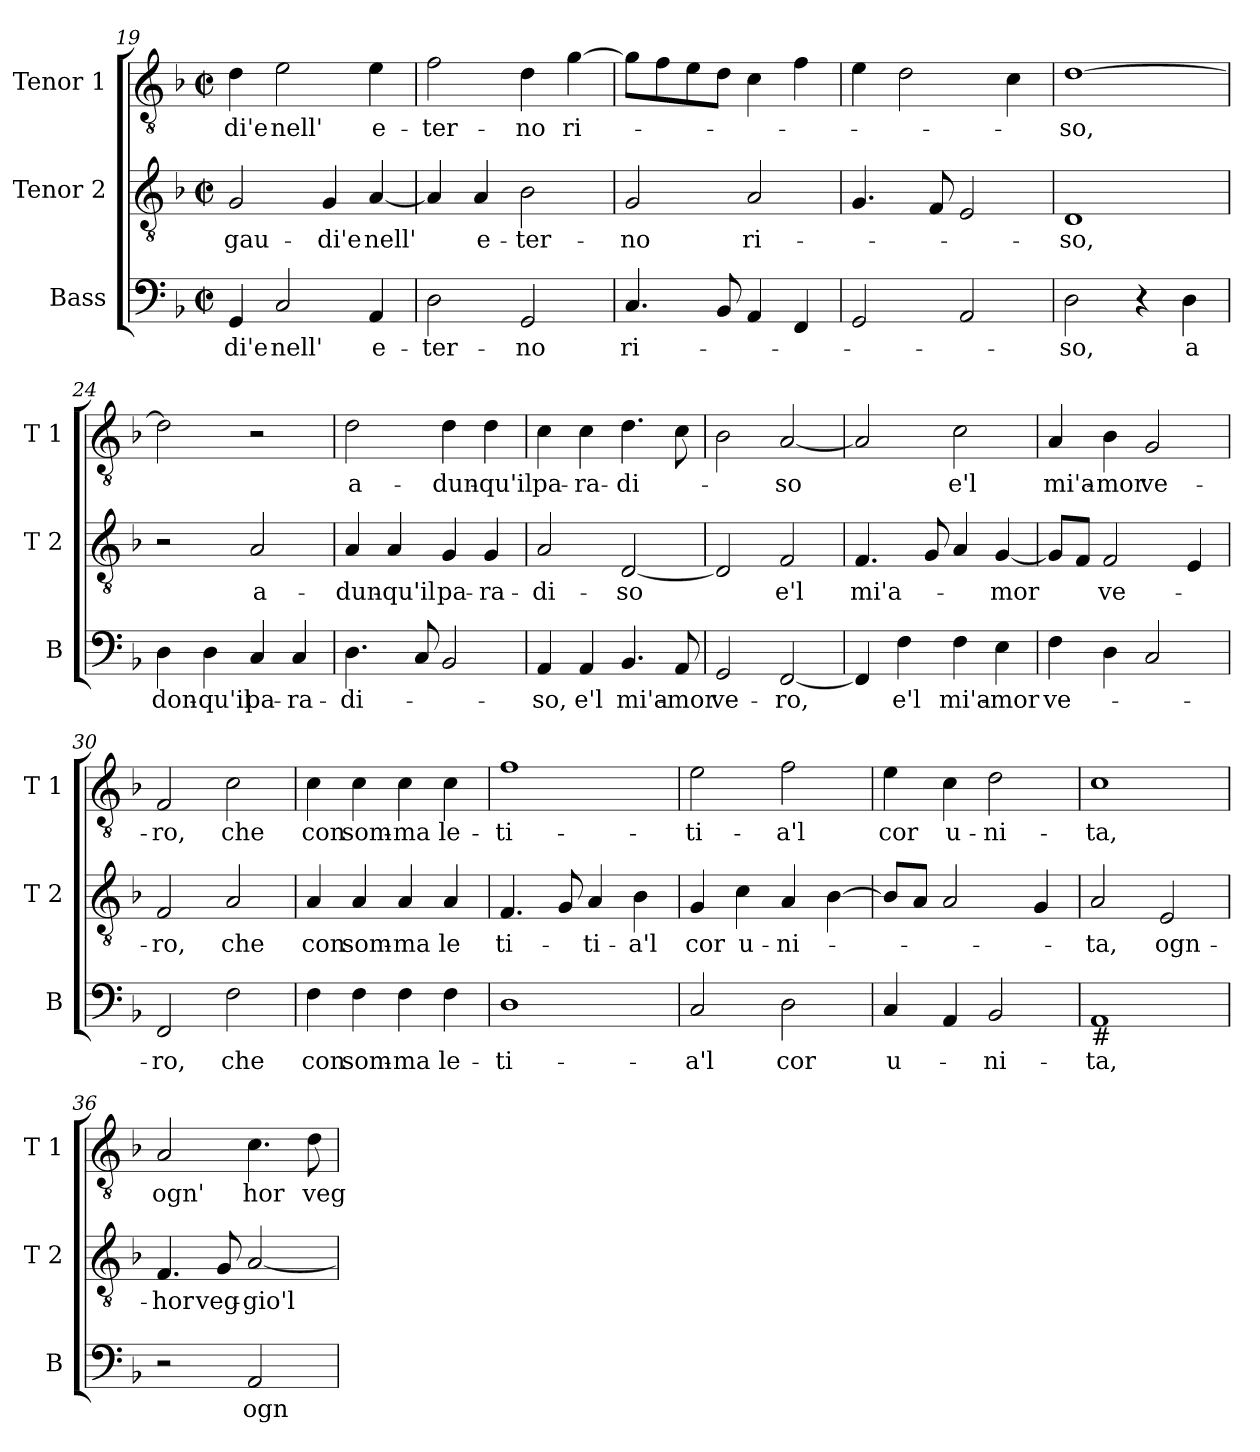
**kern	**text	**kern	**text	**kern	**text
*part3	*part3	*part2	*part2	*part1	*part1
*staff3	*staff3	*staff2	*staff2	*staff1	*staff1
*I"Bass	*	*I"Tenor 2	*	*I"Tenor 1	*
*I'B	*	*I'T 2	*	*I'T 1	*
*clefF4	*	*clefGv2	*	*clefGv2	*
*k[b-]	*	*k[b-]	*	*k[b-]	*
*F:	*	*F:	*	*F:	*
*M2/2	*	*M2/2	*	*M2/2	*
*met(c|)	*	*met(c|)	*	*met(c|)	*
=19	=19	=19	=19	=19	=19
!	!LO:LY:b	!	!LO:LY:b	!	!LO:LY:b
4GG/	-di'e	2G/	gau-	4d\	-di'e
!	!LO:LY:b	!	!	!	!LO:LY:b
2C/	nell'	.	.	2e\	nell'
!	!	!	!LO:LY:b	!	!
.	.	4G/	-di'e	.	.
!	!LO:LY:b	!	!LO:LY:b	!	!LO:LY:b
4AA/	e-	[4A/	nell'	4e\	e-
=20	=20	=20	=20	=20	=20
!	!LO:LY:b	!	!	!	!LO:LY:b
2D\	-ter-	4A/]	.	2f\	-ter-
!	!	!	!LO:LY:b	!	!
.	.	4A/	e-	.	.
!	!LO:LY:b	!	!LO:LY:b	!	!LO:LY:b
2GG/	-no	2B-\	-ter-	4d\	-no
!	!	!	!	!	!LO:LY:b
.	.	.	.	[4g\	ri-
=21	=21	=21	=21	=21	=21
!	!LO:LY:b	!	!LO:LY:b	!	!
4.C/	ri-	2G/	-no	8g\L]	.
.	.	.	.	8f\	.
.	.	.	.	8e\	.
8BB-/	.	.	.	8d\J	.
!	!	!	!LO:LY:b	!	!
4AA/	.	2A/	ri-	4c\	.
4FF/	.	.	.	4f\	.
=22	=22	=22	=22	=22	=22
2GG/	.	4.G/	.	4e\	.
.	.	.	.	2d\	.
.	.	8F/	.	.	.
2AA/	.	2E/	.	.	.
.	.	.	.	4c\	.
=23	=23	=23	=23	=23	=23
!	!LO:LY:b	!	!LO:LY:b	!	!LO:LY:b
2D\	-so,	1D	-so,	[1d	-so,
4r	.	.	.	.	.
!	!LO:LY:b	!	!	!	!
4D\	a	.	.	.	.
!!LO:LB:g=z
=24	=24	=24	=24	=24	=24
!	!LO:LY:b	!	!	!	!
4D\	don-	2r	.	2d\]	.
!	!LO:LY:b	!	!	!	!
4D\	-qu'il	.	.	.	.
!	!LO:LY:b	!	!LO:LY:b	!	!
4C/	pa-	2A/	a-	2r	.
!	!LO:LY:b	!	!	!	!
4C/	-ra-	.	.	.	.
=25	=25	=25	=25	=25	=25
!	!LO:LY:b	!	!LO:LY:b	!	!LO:LY:b
4.D\	-di-	4A/	-dun-	2d\	a-
!	!	!	!LO:LY:b	!	!
.	.	4A/	-qu'il	.	.
8C/	.	.	.	.	.
!	!	!	!LO:LY:b	!	!LO:LY:b
2BB-/	.	4G/	pa-	4d\	-dun-
!	!	!	!LO:LY:b	!	!LO:LY:b
.	.	4G/	-ra-	4d\	-qu'il
=26	=26	=26	=26	=26	=26
!	!LO:LY:b	!	!LO:LY:b	!	!LO:LY:b
4AA/	-so,	2A/	-di-	4c\	pa-
!	!LO:LY:b	!	!	!	!LO:LY:b
4AA/	e'l	.	.	4c\	-ra-
!	!LO:LY:b	!	!LO:LY:b	!	!LO:LY:b
4.BB-/	mi'a-	[2D/	-so	4.d\	-di-
!	!LO:LY:b	!	!	!	!
8AA/	-mor	.	.	8c\	.
=27	=27	=27	=27	=27	=27
!	!LO:LY:b	!	!	!	!
2GG/	ve-	2D/]	.	2B-\	.
!	!LO:LY:b	!	!LO:LY:b	!	!LO:LY:b
[2FF/	-ro,	2F/	e'l	[2A/	-so
=28	=28	=28	=28	=28	=28
!	!	!	!LO:LY:b	!	!
4FF/]	.	4.F/	mi'a-	2A/]	.
!	!LO:LY:b	!	!	!	!
4F\	e'l	.	.	.	.
.	.	8G/	.	.	.
!	!LO:LY:b	!	!	!	!LO:LY:b
4F\	mi'a-	4A/	.	2c\	e'l
!	!LO:LY:b	!	!LO:LY:b	!	!
4E\	-mor	[4G/	-mor	.	.
=29	=29	=29	=29	=29	=29
!	!LO:LY:b	!	!	!	!LO:LY:b
4F\	ve-	8G/L]	.	4A/	mi'a-
.	.	8F/J	.	.	.
!	!	!	!LO:LY:b	!	!LO:LY:b
4D\	.	2F/	ve-	4B-\	-mor
!	!	!	!	!	!LO:LY:b
2C/	.	.	.	2G/	ve-
.	.	4E/	.	.	.
!!LO:LB:g=z
=30	=30	=30	=30	=30	=30
!	!LO:LY:b	!	!LO:LY:b	!	!LO:LY:b
2FF/	-ro,	2F/	-ro,	2F/	-ro,
!	!LO:LY:b	!	!LO:LY:b	!	!LO:LY:b
2F\	che	2A/	che	2c\	che
=31	=31	=31	=31	=31	=31
!	!LO:LY:b	!	!LO:LY:b	!	!LO:LY:b
4F\	con	4A/	con	4c\	con
!	!LO:LY:b	!	!LO:LY:b	!	!LO:LY:b
4F\	som-	4A/	som-	4c\	som-
!	!LO:LY:b	!	!LO:LY:b	!	!LO:LY:b
4F\	-ma	4A/	-ma	4c\	-ma
!	!LO:LY:b	!	!LO:LY:b	!	!LO:LY:b
4F\	le-	4A/	le	4c\	le-
=32	=32	=32	=32	=32	=32
!	!LO:LY:b	!	!LO:LY:b	!	!LO:LY:b
1D	-ti-	4.F/	ti-	1f	-ti-
.	.	8G/	.	.	.
!	!	!	!LO:LY:b	!	!
.	.	4A/	-ti-	.	.
!	!	!	!LO:LY:b	!	!
.	.	4B-\	-a'l	.	.
=33	=33	=33	=33	=33	=33
!	!LO:LY:b	!	!LO:LY:b	!	!LO:LY:b
2C/	-a'l	4G/	cor	2e\	-ti-
!	!	!	!LO:LY:b	!	!
.	.	4c\	u-	.	.
!	!LO:LY:b	!	!LO:LY:b	!	!LO:LY:b
2D\	cor	4A/	-ni-	2f\	-a'l
.	.	[4B-\	.	.	.
=34	=34	=34	=34	=34	=34
!	!LO:LY:b	!	!	!	!LO:LY:b
4C/	u-	8B-/L]	.	4e\	cor
.	.	8A/J	.	.	.
!	!	!	!	!	!LO:LY:b
4AA/	.	2A/	.	4c\	u-
!	!LO:LY:b	!	!	!	!LO:LY:b
2BB-/	-ni-	.	.	2d\	-ni-
.	.	4G/	.	.	.
=35	=35	=35	=35	=35	=35
!LO:TX:b:t=#	!	!	!	!	!
!	!LO:LY:b	!	!LO:LY:b	!	!LO:LY:b
1AA	-ta,	2A/	-ta,	1c	-ta,
!	!	!	!LO:LY:b	!	!
.	.	2E/	ogn-	.	.
!!LO:LB:g=z
=36	=36	=36	=36	=36	=36
!	!	!	!LO:LY:b	!	!LO:LY:b
2r	.	4.F/	-hor	2A/	ogn'
!	!	!	!LO:LY:b	!	!
.	.	8G/	veg-	.	.
!	!LO:LY:b	!	!LO:LY:b	!	!LO:LY:b
2AA/	ogn-	[2A/	-gio'l	4.c\	hor
!	!	!	!	!	!LO:LY:b
.	.	.	.	8d\	veg-
=	=	=	=	=	=
*-	*-	*-	*-	*-	*-
